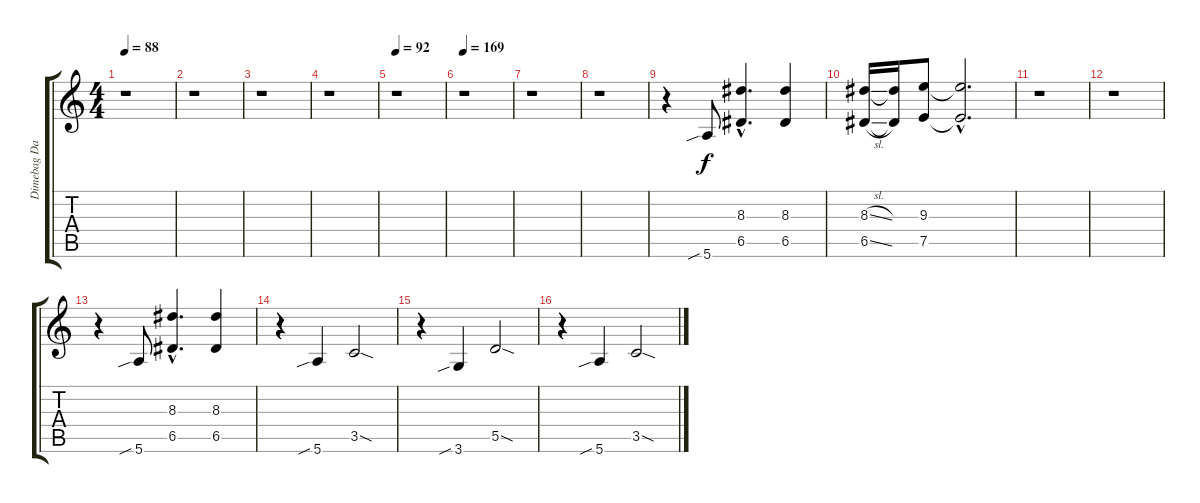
\track ("Dimebag Darrell (Lead)" "Dimebag Da") {instrument distortionguitar}
\staff {score tabs}
\tuning (E4 B3 G3 D3 A2 E2) {hide}
\ts (4 4)
\tempo 88
\clef g2
\ks c
r.1{dy f} |
r.1 |
r.1 |
r.1 |
\tempo 92
r.1 |
\tempo 169
r.1 |
r.1 |
r.1 |
r.4{instrument acousticguitarsteel} 5.6{sib}.8 (8.3{hac} 6.5{hac}).4{d} (8.3 6.5).4 |
(8.3{sl} 6.5{sl}).16 (8.3{t} 6.5{t}).16 (9.3 7.5).8 (9.3{hac t} 7.5{hac t}).2{d} |
r.1 |
r.1 |
r.4 5.6{sib}.8 (8.3{hac} 6.5{hac}).4{d} (8.3 6.5).4 |
r.4 5.6{sib}.4 3.5{sod}.2 |
r.4 3.6{sib}.4 5.5{sod}.2 |
r.4 5.6{sib}.4 3.5{sod}.2
